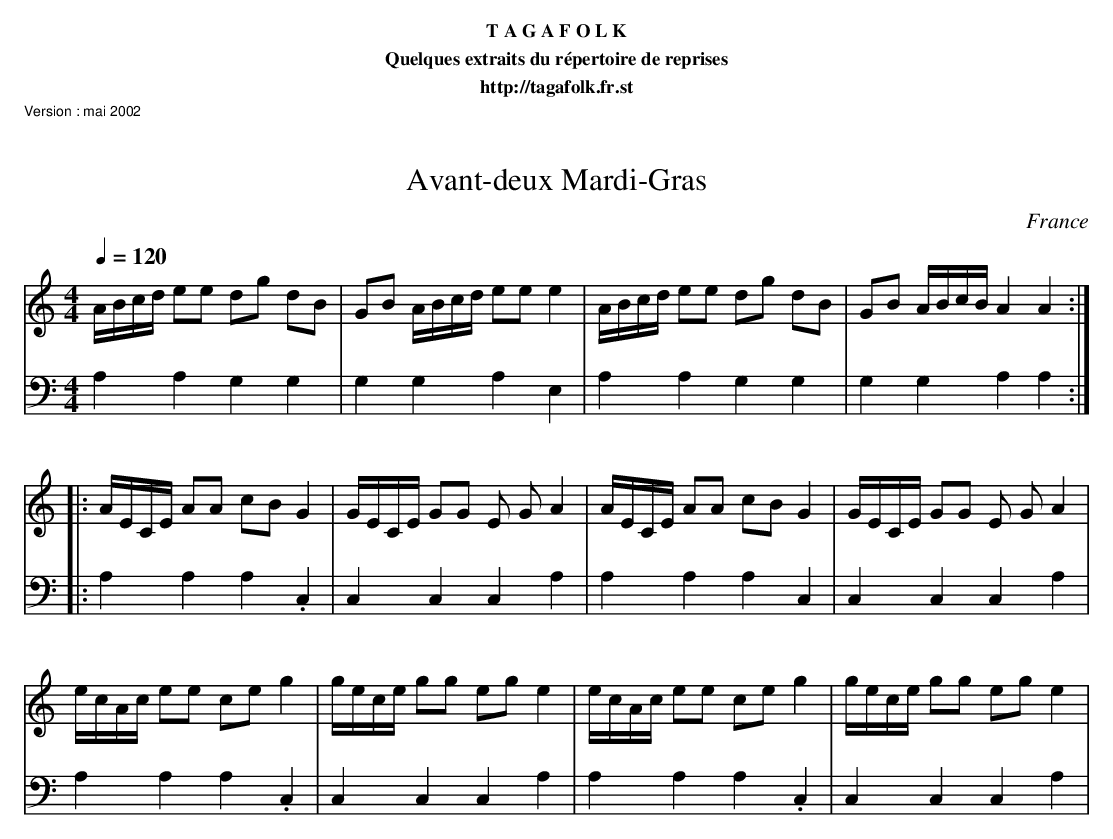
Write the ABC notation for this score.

X:1
T:Avant-deux Mardi-Gras
O:France
M:4/4
L:1/8
Q:1/4=120
K:C
V:1
A/B/c/d/ ee dg dB | GB A/B/c/d/ ee e2 | A/B/c/d/ ee dg dB | GB A/B/c/B/A2 A2 :||:
A/E/C/E/ AA cB G2 | G/E/C/E/ GG E G A2 | A/E/C/E/ AA cB G2 |  G/E/C/E/ GG E G A2 |
e/c/A/c/ ee ce g2 | g/e/c/e/ gg eg e2 | e/c/A/c/ ee ce g2 | g/e/c/e/ gg eg e2 |
V:2
A,2 A,2 G,2 G,2 | G,2 G,2 A,2 E,2 | A,2 A,2 G,2 G,2 |G,2 G,2 A,2 A,2 :||:
A,2 A,2 A,2 .C,2 | C,2 C,2 C,2 A,2 | A,2 A,2 A,2 C,2 | C,2 C,2 C,2 A,2 |
A,2 A,2 A,2 .C,2 | C,2 C,2 C,2 A,2 | A,2 A,2 A,2 .C,2 | C,2 C,2 C,2 A,2 |
